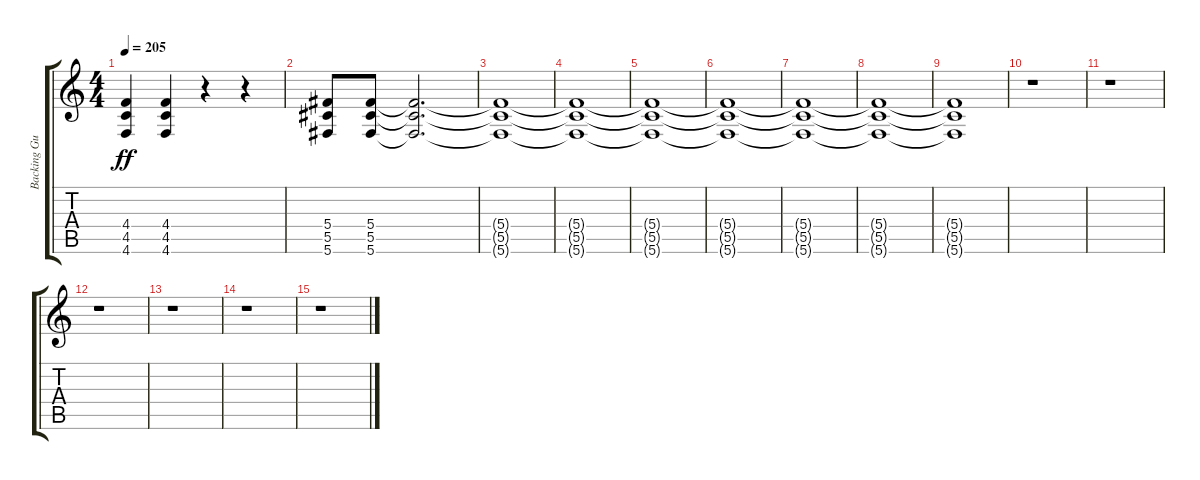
\track ("Backing Guitar R" "Backing Gu") {instrument distortionguitar}
\staff {score tabs}
\tuning (Eb4 Bb3 Gb3 Db3 Ab2 Db2) {hide}
\ts (4 4)
\tempo 205
\clef g2
\ks c
(4.4 4.5 4.6).4{dy ff} (4.4 4.5 4.6).4 r.4 r.4 |
(5.4 5.5 5.6).8 (5.4 5.5 5.6).8 (5.4{t} 5.5{t} 5.6{t}).2{d} |
(5.4{t} 5.5{t} 5.6{t}).1 |
(5.4{t} 5.5{t} 5.6{t}).1 |
(5.4{t} 5.5{t} 5.6{t}).1 |
(5.4{t} 5.5{t} 5.6{t}).1 |
(5.4{t} 5.5{t} 5.6{t}).1 |
(5.4{t} 5.5{t} 5.6{t}).1 |
(5.4{t} 5.5{t} 5.6{t}).1 |
r.1 |
r.1 |
r.1 |
r.1 |
r.1 |
r.1
